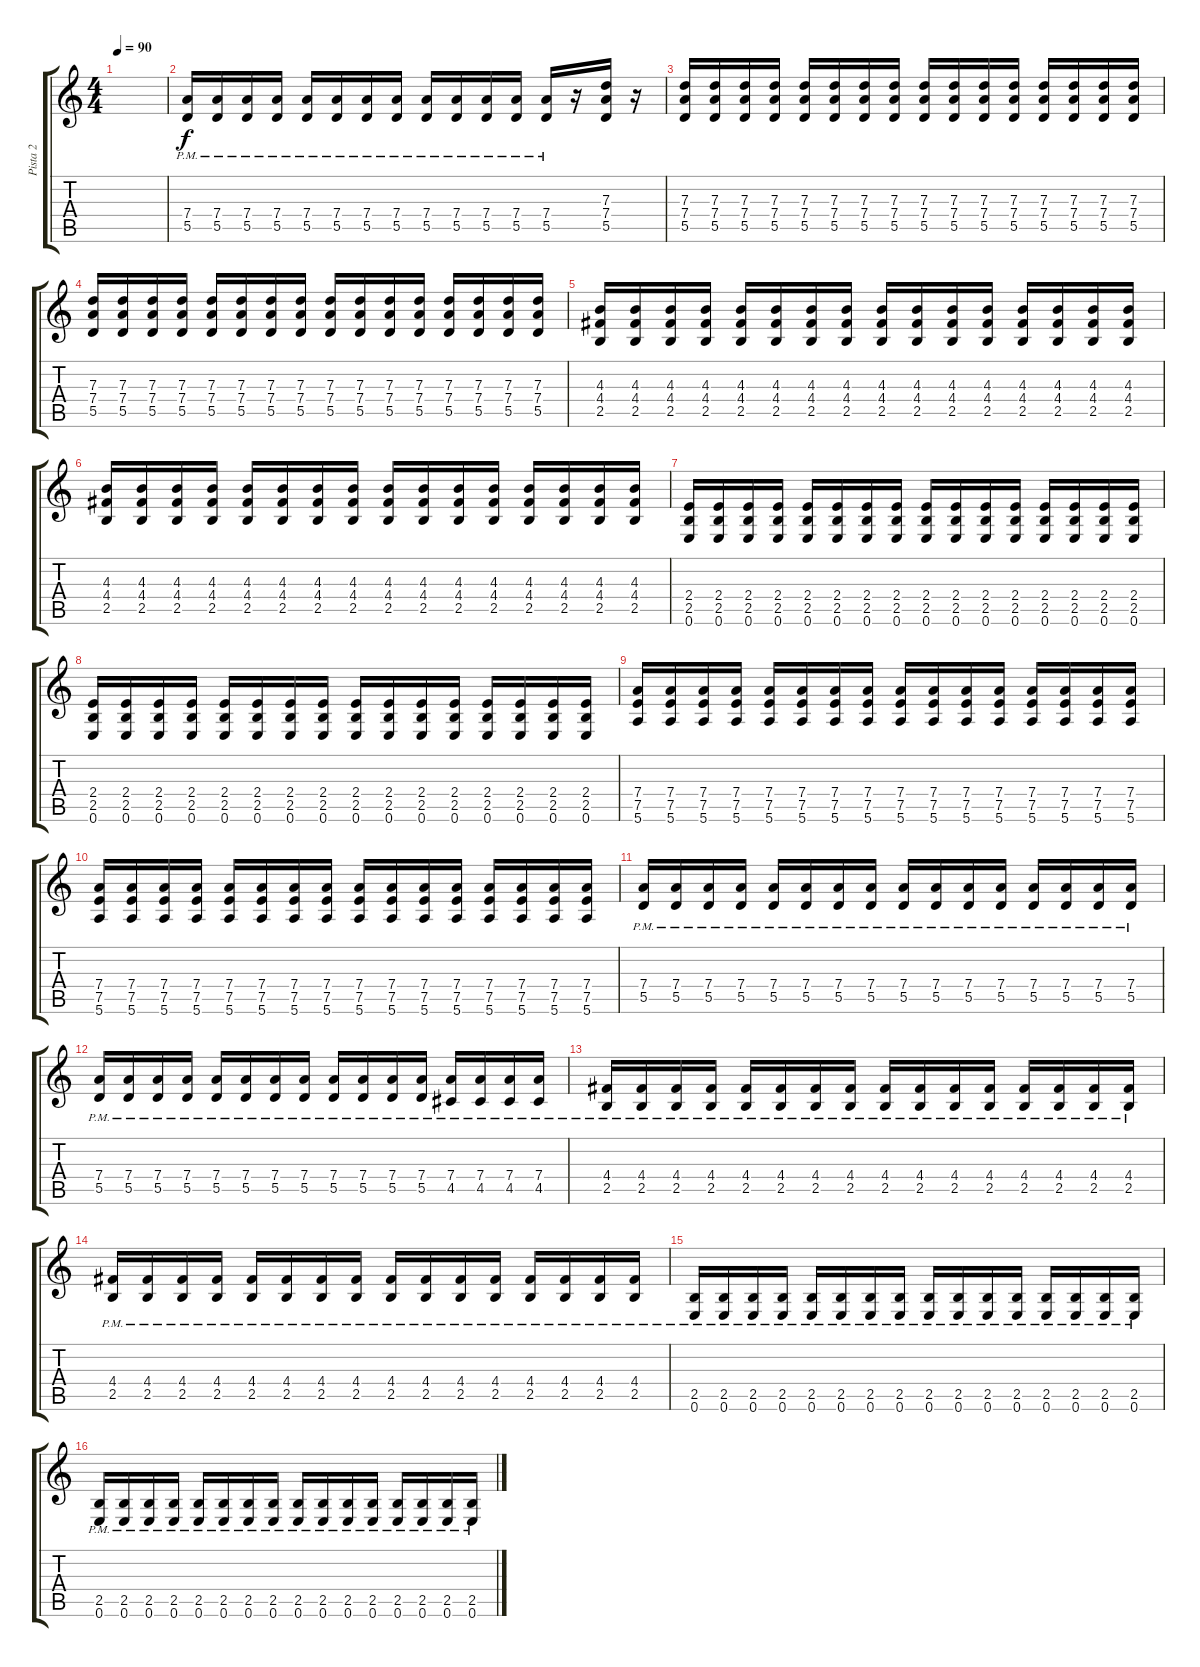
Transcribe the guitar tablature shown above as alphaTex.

\track ("Pista 2" "Pista 2") {instrument distortionguitar}
\staff {score tabs}
\tuning (E4 B3 G3 D3 A2 E2) {hide}
\ts (4 4)
\tempo 90
\clef g2
\ks c
|
(7.4{pm} 5.5{pm}).16{volume 11} (7.4{pm} 5.5{pm}).16 (7.4{pm} 5.5{pm}).16 (7.4{pm} 5.5{pm}).16 (7.4{pm} 5.5{pm}).16 (7.4{pm} 5.5{pm}).16 (7.4{pm} 5.5{pm}).16 (7.4{pm} 5.5{pm}).16 (7.4{pm} 5.5{pm}).16 (7.4{pm} 5.5{pm}).16 (7.4{pm} 5.5{pm}).16 (7.4{pm} 5.5{pm}).16 (7.4{pm} 5.5{pm}).16 r.16 (7.3 7.4 5.5).16 r.16 |
(7.3 7.4 5.5).16{volume 13} (7.3 7.4 5.5).16 (7.3 7.4 5.5).16 (7.3 7.4 5.5).16 (7.3 7.4 5.5).16 (7.3 7.4 5.5).16 (7.3 7.4 5.5).16 (7.3 7.4 5.5).16 (7.3 7.4 5.5).16 (7.3 7.4 5.5).16 (7.3 7.4 5.5).16 (7.3 7.4 5.5).16 (7.3 7.4 5.5).16 (7.3 7.4 5.5).16 (7.3 7.4 5.5).16 (7.3 7.4 5.5).16 |
(7.3 7.4 5.5).16 (7.3 7.4 5.5).16 (7.3 7.4 5.5).16 (7.3 7.4 5.5).16 (7.3 7.4 5.5).16 (7.3 7.4 5.5).16 (7.3 7.4 5.5).16 (7.3 7.4 5.5).16 (7.3 7.4 5.5).16 (7.3 7.4 5.5).16 (7.3 7.4 5.5).16 (7.3 7.4 5.5).16 (7.3 7.4 5.5).16 (7.3 7.4 5.5).16 (7.3 7.4 5.5).16 (7.3 7.4 5.5).16 |
(4.3 4.4 2.5).16 (4.3 4.4 2.5).16 (4.3 4.4 2.5).16 (4.3 4.4 2.5).16 (4.3 4.4 2.5).16 (4.3 4.4 2.5).16 (4.3 4.4 2.5).16 (4.3 4.4 2.5).16 (4.3 4.4 2.5).16 (4.3 4.4 2.5).16 (4.3 4.4 2.5).16 (4.3 4.4 2.5).16 (4.3 4.4 2.5).16 (4.3 4.4 2.5).16 (4.3 4.4 2.5).16 (4.3 4.4 2.5).16 |
(4.3 4.4 2.5).16 (4.3 4.4 2.5).16 (4.3 4.4 2.5).16 (4.3 4.4 2.5).16 (4.3 4.4 2.5).16 (4.3 4.4 2.5).16 (4.3 4.4 2.5).16 (4.3 4.4 2.5).16 (4.3 4.4 2.5).16 (4.3 4.4 2.5).16 (4.3 4.4 2.5).16 (4.3 4.4 2.5).16 (4.3 4.4 2.5).16 (4.3 4.4 2.5).16 (4.3 4.4 2.5).16 (4.3 4.4 2.5).16 |
(2.4 2.5 0.6).16 (2.4 2.5 0.6).16 (2.4 2.5 0.6).16 (2.4 2.5 0.6).16 (2.4 2.5 0.6).16 (2.4 2.5 0.6).16 (2.4 2.5 0.6).16 (2.4 2.5 0.6).16 (2.4 2.5 0.6).16 (2.4 2.5 0.6).16 (2.4 2.5 0.6).16 (2.4 2.5 0.6).16 (2.4 2.5 0.6).16 (2.4 2.5 0.6).16 (2.4 2.5 0.6).16 (2.4 2.5 0.6).16 |
(2.4 2.5 0.6).16 (2.4 2.5 0.6).16 (2.4 2.5 0.6).16 (2.4 2.5 0.6).16 (2.4 2.5 0.6).16 (2.4 2.5 0.6).16 (2.4 2.5 0.6).16 (2.4 2.5 0.6).16 (2.4 2.5 0.6).16 (2.4 2.5 0.6).16 (2.4 2.5 0.6).16 (2.4 2.5 0.6).16 (2.4 2.5 0.6).16 (2.4 2.5 0.6).16 (2.4 2.5 0.6).16 (2.4 2.5 0.6).16 |
(7.4 7.5 5.6).16 (7.4 7.5 5.6).16 (7.4 7.5 5.6).16 (7.4 7.5 5.6).16 (7.4 7.5 5.6).16 (7.4 7.5 5.6).16 (7.4 7.5 5.6).16 (7.4 7.5 5.6).16 (7.4 7.5 5.6).16 (7.4 7.5 5.6).16 (7.4 7.5 5.6).16 (7.4 7.5 5.6).16 (7.4 7.5 5.6).16 (7.4 7.5 5.6).16 (7.4 7.5 5.6).16 (7.4 7.5 5.6).16 |
(7.4 7.5 5.6).16 (7.4 7.5 5.6).16 (7.4 7.5 5.6).16 (7.4 7.5 5.6).16 (7.4 7.5 5.6).16 (7.4 7.5 5.6).16 (7.4 7.5 5.6).16 (7.4 7.5 5.6).16 (7.4 7.5 5.6).16 (7.4 7.5 5.6).16 (7.4 7.5 5.6).16 (7.4 7.5 5.6).16 (7.4 7.5 5.6).16 (7.4 7.5 5.6).16 (7.4 7.5 5.6).16 (7.4 7.5 5.6).16 |
(7.4{pm} 5.5{pm}).16 (7.4{pm} 5.5{pm}).16 (7.4{pm} 5.5{pm}).16 (7.4{pm} 5.5{pm}).16 (7.4{pm} 5.5{pm}).16 (7.4{pm} 5.5{pm}).16 (7.4{pm} 5.5{pm}).16 (7.4{pm} 5.5{pm}).16 (7.4{pm} 5.5{pm}).16 (7.4{pm} 5.5{pm}).16 (7.4{pm} 5.5{pm}).16 (7.4{pm} 5.5{pm}).16 (7.4{pm} 5.5{pm}).16 (7.4{pm} 5.5{pm}).16 (7.4{pm} 5.5{pm}).16 (7.4{pm} 5.5{pm}).16 |
(7.4{pm} 5.5{pm}).16 (7.4{pm} 5.5{pm}).16 (7.4{pm} 5.5{pm}).16 (7.4{pm} 5.5{pm}).16 (7.4{pm} 5.5{pm}).16 (7.4{pm} 5.5{pm}).16 (7.4{pm} 5.5{pm}).16 (7.4{pm} 5.5{pm}).16 (7.4{pm} 5.5{pm}).16 (7.4{pm} 5.5{pm}).16 (7.4{pm} 5.5{pm}).16 (7.4{pm} 5.5{pm}).16 (7.4{pm} 4.5{pm}).16 (7.4{pm} 4.5{pm}).16 (7.4{pm} 4.5{pm}).16 (7.4{pm} 4.5{pm}).16 |
(4.4{pm} 2.5{pm}).16 (4.4{pm} 2.5{pm}).16 (4.4{pm} 2.5{pm}).16 (4.4{pm} 2.5{pm}).16 (4.4{pm} 2.5{pm}).16 (4.4{pm} 2.5{pm}).16 (4.4{pm} 2.5{pm}).16 (4.4{pm} 2.5{pm}).16 (4.4{pm} 2.5{pm}).16 (4.4{pm} 2.5{pm}).16 (4.4{pm} 2.5{pm}).16 (4.4{pm} 2.5{pm}).16 (4.4{pm} 2.5{pm}).16 (4.4{pm} 2.5{pm}).16 (4.4{pm} 2.5{pm}).16 (4.4{pm} 2.5{pm}).16 |
(4.4{pm} 2.5{pm}).16 (4.4{pm} 2.5{pm}).16 (4.4{pm} 2.5{pm}).16 (4.4{pm} 2.5{pm}).16 (4.4{pm} 2.5{pm}).16 (4.4{pm} 2.5{pm}).16 (4.4{pm} 2.5{pm}).16 (4.4{pm} 2.5{pm}).16 (4.4{pm} 2.5{pm}).16 (4.4{pm} 2.5{pm}).16 (4.4{pm} 2.5{pm}).16 (4.4{pm} 2.5{pm}).16 (4.4{pm} 2.5{pm}).16 (4.4{pm} 2.5{pm}).16 (4.4{pm} 2.5{pm}).16 (4.4{pm} 2.5{pm}).16 |
(2.5{pm} 0.6{pm}).16 (2.5{pm} 0.6{pm}).16 (2.5{pm} 0.6{pm}).16 (2.5{pm} 0.6{pm}).16 (2.5{pm} 0.6{pm}).16 (2.5{pm} 0.6{pm}).16 (2.5{pm} 0.6{pm}).16 (2.5{pm} 0.6{pm}).16 (2.5{pm} 0.6{pm}).16 (2.5{pm} 0.6{pm}).16 (2.5{pm} 0.6{pm}).16 (2.5{pm} 0.6{pm}).16 (2.5{pm} 0.6{pm}).16 (2.5{pm} 0.6{pm}).16 (2.5{pm} 0.6{pm}).16 (2.5{pm} 0.6{pm}).16 |
(2.5{pm} 0.6{pm}).16 (2.5{pm} 0.6{pm}).16 (2.5{pm} 0.6{pm}).16 (2.5{pm} 0.6{pm}).16 (2.5{pm} 0.6{pm}).16 (2.5{pm} 0.6{pm}).16 (2.5{pm} 0.6{pm}).16 (2.5{pm} 0.6{pm}).16 (2.5{pm} 0.6{pm}).16 (2.5{pm} 0.6{pm}).16 (2.5{pm} 0.6{pm}).16 (2.5{pm} 0.6{pm}).16 (2.5{pm} 0.6{pm}).16 (2.5{pm} 0.6{pm}).16 (2.5{pm} 0.6{pm}).16 (2.5{pm} 0.6{pm}).16
